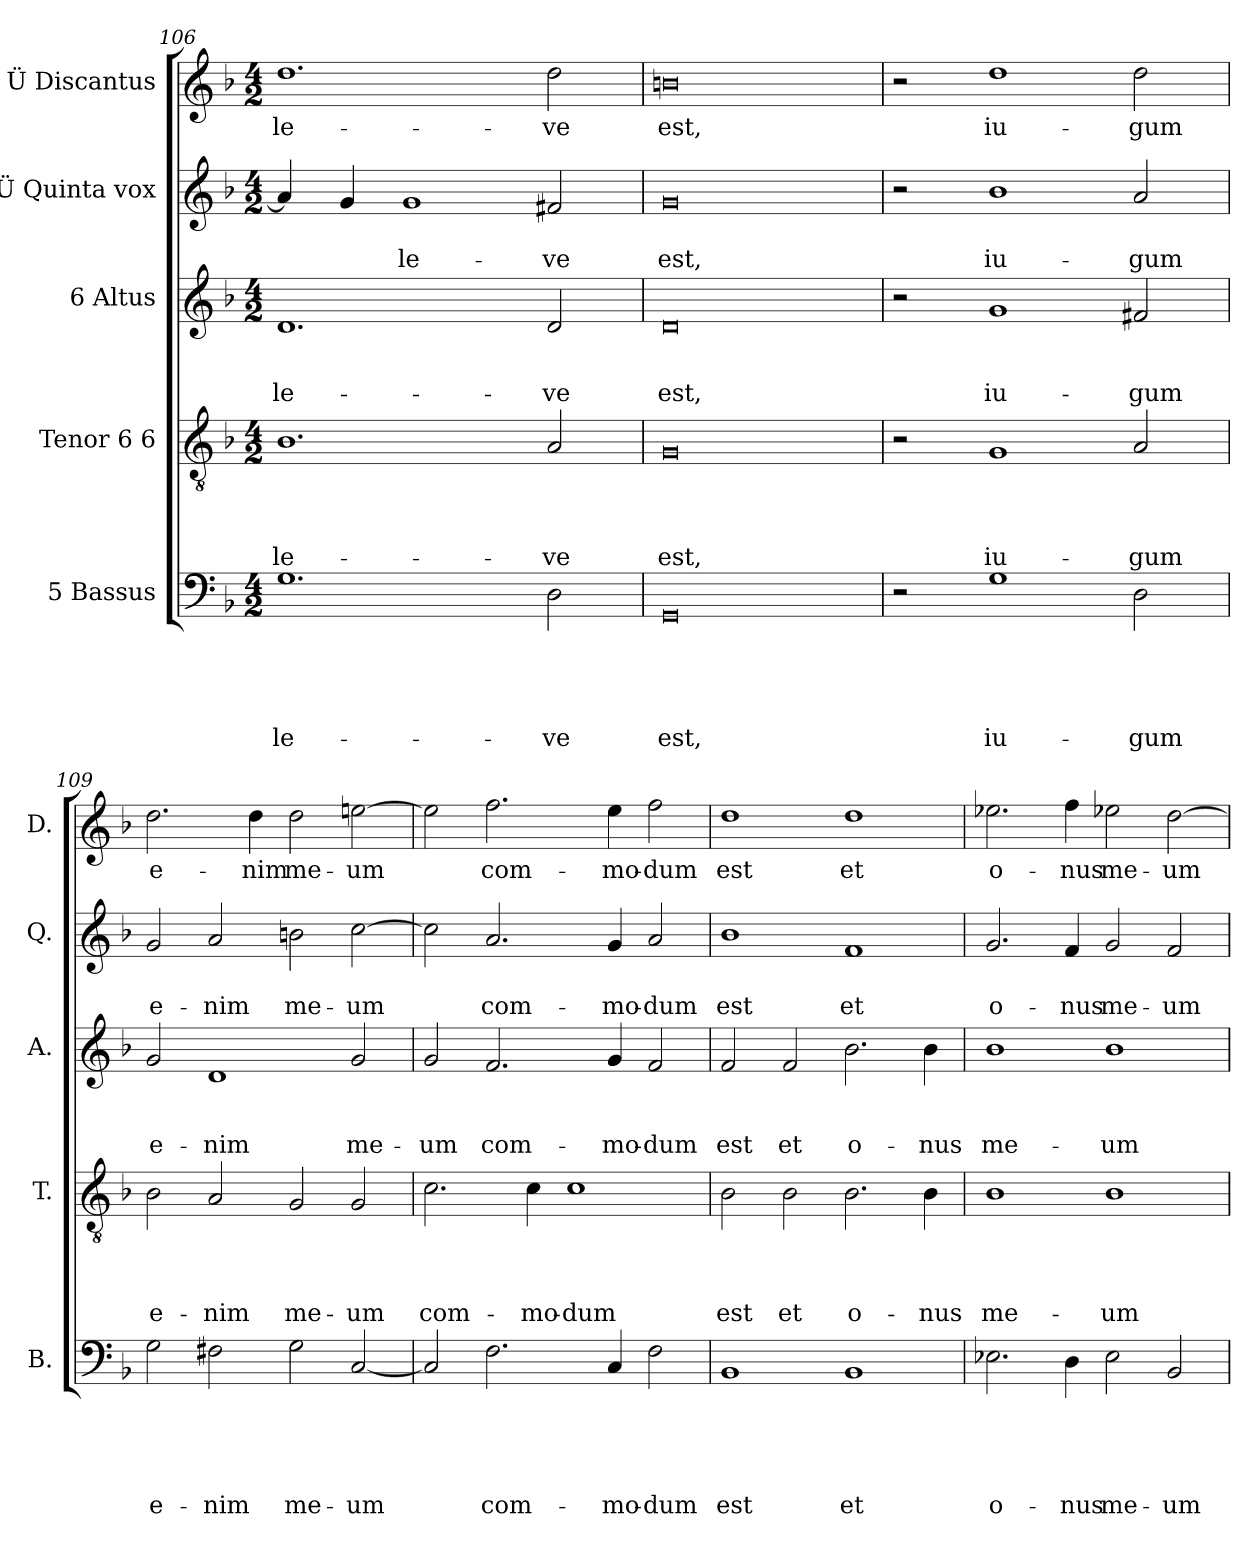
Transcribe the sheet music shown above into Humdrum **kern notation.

**kern	**text	**text	**text	**text	**text	**kern	**text	**text	**text	**text	**kern	**text	**text	**text	**kern	**text	**text	**kern	**text
*part5	*part5	*part5	*part5	*part5	*part5	*part4	*part4	*part4	*part4	*part4	*part3	*part3	*part3	*part3	*part2	*part2	*part2	*part1	*part1
*staff5	*staff5	*staff5	*staff5	*staff5	*staff5	*staff4	*staff4	*staff4	*staff4	*staff4	*staff3	*staff3	*staff3	*staff3	*staff2	*staff2	*staff2	*staff1	*staff1
*I"5 Bassus	*	*	*	*	*	*I"Tenor 6 6	*	*	*	*	*I"6 Altus	*	*	*	*I"Ü Quinta vox	*	*	*I"Ü Discantus	*
*I'B.	*	*	*	*	*	*I'T.	*	*	*	*	*I'A.	*	*	*	*I'Q.	*	*	*I'D.	*
*clefF4	*	*	*	*	*	*clefGv2	*	*	*	*	*clefG2	*	*	*	*clefG2	*	*	*clefG2	*
*k[b-]	*	*	*	*	*	*k[b-]	*	*	*	*	*k[b-]	*	*	*	*k[b-]	*	*	*k[b-]	*
*F:	*	*	*	*	*	*F:	*	*	*	*	*F:	*	*	*	*F:	*	*	*F:	*
*M4/2	*	*	*	*	*	*M4/2	*	*	*	*	*M4/2	*	*	*	*M4/2	*	*	*M4/2	*
=106	=106	=106	=106	=106	=106	=106	=106	=106	=106	=106	=106	=106	=106	=106	=106	=106	=106	=106	=106
!	!	!	!	!	!LO:LY:b	!	!	!	!	!LO:LY:b	!	!	!	!LO:LY:b	!	!	!	!	!LO:LY:b
1.G	.	.	.	.	le-	1.B-	.	.	.	le-	1.d	.	.	le-	4a/]	.	.	1.dd	le-
.	.	.	.	.	.	.	.	.	.	.	.	.	.	.	4g/	.	.	.	.
!	!	!	!	!	!	!	!	!	!	!	!	!	!	!	!	!	!LO:LY:b	!	!
.	.	.	.	.	.	.	.	.	.	.	.	.	.	.	1g	.	le-	.	.
!	!	!	!	!	!LO:LY:b	!	!	!	!	!LO:LY:b	!	!	!	!LO:LY:b	!	!	!LO:LY:b	!	!LO:LY:b
2D\	.	.	.	.	-ve	2A/	.	.	.	-ve	2d/	.	.	-ve	2f#X/	.	-ve	2dd\	-ve
=107	=107	=107	=107	=107	=107	=107	=107	=107	=107	=107	=107	=107	=107	=107	=107	=107	=107	=107	=107
!	!	!	!	!	!LO:LY:b	!	!	!	!	!LO:LY:b	!	!	!	!LO:LY:b	!	!	!LO:LY:b	!	!LO:LY:b
0GG	.	.	.	.	est,	0G	.	.	.	est,	0d	.	.	est,	0g	.	est,	0bn	est,
!!LO:LB:g=z
=108	=108	=108	=108	=108	=108	=108	=108	=108	=108	=108	=108	=108	=108	=108	=108	=108	=108	=108	=108
2r	.	.	.	.	.	2r	.	.	.	.	2r	.	.	.	2r	.	.	2r	.
!	!	!	!	!	!LO:LY:b	!	!	!	!	!LO:LY:b	!	!	!	!LO:LY:b	!	!	!LO:LY:b	!	!LO:LY:b
1G	.	.	.	.	iu-	1G	.	.	.	iu-	1g	.	.	iu-	1b-	.	iu-	1dd	iu-
!	!	!	!	!	!LO:LY:b	!	!	!	!	!LO:LY:b	!	!	!	!LO:LY:b	!	!	!LO:LY:b	!	!LO:LY:b
2D\	.	.	.	.	-gum	2A/	.	.	.	-gum	2f#X/	.	.	-gum	2a/	.	-gum	2dd\	-gum
=109	=109	=109	=109	=109	=109	=109	=109	=109	=109	=109	=109	=109	=109	=109	=109	=109	=109	=109	=109
!	!	!	!	!	!LO:LY:b	!	!	!	!	!LO:LY:b	!	!	!	!LO:LY:b	!	!	!LO:LY:b	!	!LO:LY:b
2G\	.	.	.	.	e-	2B-\	.	.	.	e-	2g/	.	.	e-	2g/	.	e-	2.dd\	e-
!	!	!	!	!	!LO:LY:b	!	!	!	!	!LO:LY:b	!	!	!	!LO:LY:b	!	!	!LO:LY:b	!	!
2F#X\	.	.	.	.	-nim	2A/	.	.	.	-nim	1d	.	.	-nim	2a/	.	-nim	.	.
!	!	!	!	!	!	!	!	!	!	!	!	!	!	!	!	!	!	!	!LO:LY:b
.	.	.	.	.	.	.	.	.	.	.	.	.	.	.	.	.	.	4dd\	-nim
!	!	!	!	!	!LO:LY:b	!	!	!	!	!LO:LY:b	!	!	!	!	!	!	!LO:LY:b	!	!LO:LY:b
2G\	.	.	.	.	me-	2G/	.	.	.	me-	.	.	.	.	2bn\	.	me-	2dd\	me-
!	!	!	!	!	!LO:LY:b	!	!	!	!	!LO:LY:b	!	!	!	!LO:LY:b	!	!	!LO:LY:b	!	!LO:LY:b
[<2C/	.	.	.	.	-um	2G/	.	.	.	-um	2g/	.	.	me-	[>2cc\	.	-um	[>2een\	-um
=110	=110	=110	=110	=110	=110	=110	=110	=110	=110	=110	=110	=110	=110	=110	=110	=110	=110	=110	=110
!	!	!	!	!	!	!	!	!	!	!LO:LY:b	!	!	!	!LO:LY:b	!	!	!	!	!
2C/]	.	.	.	.	.	2.c\	.	.	.	com-	2g/	.	.	-um	2cc\]	.	.	2ee\]	.
!	!	!	!	!	!LO:LY:b	!	!	!	!	!	!	!	!	!LO:LY:b	!	!	!LO:LY:b	!	!LO:LY:b
2.F\	.	.	.	.	com-	.	.	.	.	.	2.f/	.	.	com-	2.a/	.	com-	2.ff\	com-
!	!	!	!	!	!	!	!	!	!	!LO:LY:b	!	!	!	!	!	!	!	!	!
.	.	.	.	.	.	4c\	.	.	.	-mo-	.	.	.	.	.	.	.	.	.
!	!	!	!	!	!	!	!	!	!	!LO:LY:b	!	!	!	!	!	!	!	!	!
.	.	.	.	.	.	1c	.	.	.	-dum	.	.	.	.	.	.	.	.	.
!	!	!	!	!	!LO:LY:b	!	!	!	!	!	!	!	!	!LO:LY:b	!	!	!LO:LY:b	!	!LO:LY:b
4C/	.	.	.	.	-mo-	.	.	.	.	.	4g/	.	.	-mo-	4g/	.	-mo-	4ee\	-mo-
!	!	!	!	!	!LO:LY:b	!	!	!	!	!	!	!	!	!LO:LY:b	!	!	!LO:LY:b	!	!LO:LY:b
2F\	.	.	.	.	-dum	.	.	.	.	.	2f/	.	.	-dum	2a/	.	-dum	2ff\	-dum
=111	=111	=111	=111	=111	=111	=111	=111	=111	=111	=111	=111	=111	=111	=111	=111	=111	=111	=111	=111
!	!	!	!	!	!LO:LY:b	!	!	!	!	!LO:LY:b	!	!	!	!LO:LY:b	!	!	!LO:LY:b	!	!LO:LY:b
1BB-	.	.	.	.	est	2B-\	.	.	.	est	2f/	.	.	est	1b-	.	est	1dd	est
!	!	!	!	!	!	!	!	!	!	!LO:LY:b	!	!	!	!LO:LY:b	!	!	!	!	!
.	.	.	.	.	.	2B-\	.	.	.	et	2f/	.	.	et	.	.	.	.	.
!	!	!	!	!	!LO:LY:b	!	!	!	!	!LO:LY:b	!	!	!	!LO:LY:b	!	!	!LO:LY:b	!	!LO:LY:b
1BB-	.	.	.	.	et	2.B-\	.	.	.	o-	2.b-\	.	.	o-	1f	.	et	1dd	et
!	!	!	!	!	!	!	!	!	!	!LO:LY:b	!	!	!	!LO:LY:b	!	!	!	!	!
.	.	.	.	.	.	4B-\	.	.	.	-nus	4b-\	.	.	-nus	.	.	.	.	.
=112	=112	=112	=112	=112	=112	=112	=112	=112	=112	=112	=112	=112	=112	=112	=112	=112	=112	=112	=112
!	!	!	!	!	!LO:LY:b	!	!	!	!	!LO:LY:b	!	!	!	!LO:LY:b	!	!	!LO:LY:b	!	!LO:LY:b
2.E-X\	.	.	.	.	o-	1B-	.	.	.	me-	1b-	.	.	me-	2.g/	.	o-	2.ee-X\	o-
!	!	!	!	!	!LO:LY:b	!	!	!	!	!	!	!	!	!	!	!	!LO:LY:b	!	!LO:LY:b
4D\	.	.	.	.	-nus	.	.	.	.	.	.	.	.	.	4f/	.	-nus	4ff\	-nus
!	!	!	!	!	!LO:LY:b	!	!	!	!	!LO:LY:b	!	!	!	!LO:LY:b	!	!	!LO:LY:b	!	!LO:LY:b
2E-\	.	.	.	.	me-	1B-	.	.	.	-um	1b-	.	.	-um	2g/	.	me-	2ee-X\	me-
!	!	!	!	!	!LO:LY:b	!	!	!	!	!	!	!	!	!	!	!	!LO:LY:b	!	!LO:LY:b
2BB-/	.	.	.	.	-um	.	.	.	.	.	.	.	.	.	2f/	.	-um	[<2dd\	-um
=	=	=	=	=	=	=	=	=	=	=	=	=	=	=	=	=	=	=	=
*-	*-	*-	*-	*-	*-	*-	*-	*-	*-	*-	*-	*-	*-	*-	*-	*-	*-	*-	*-
